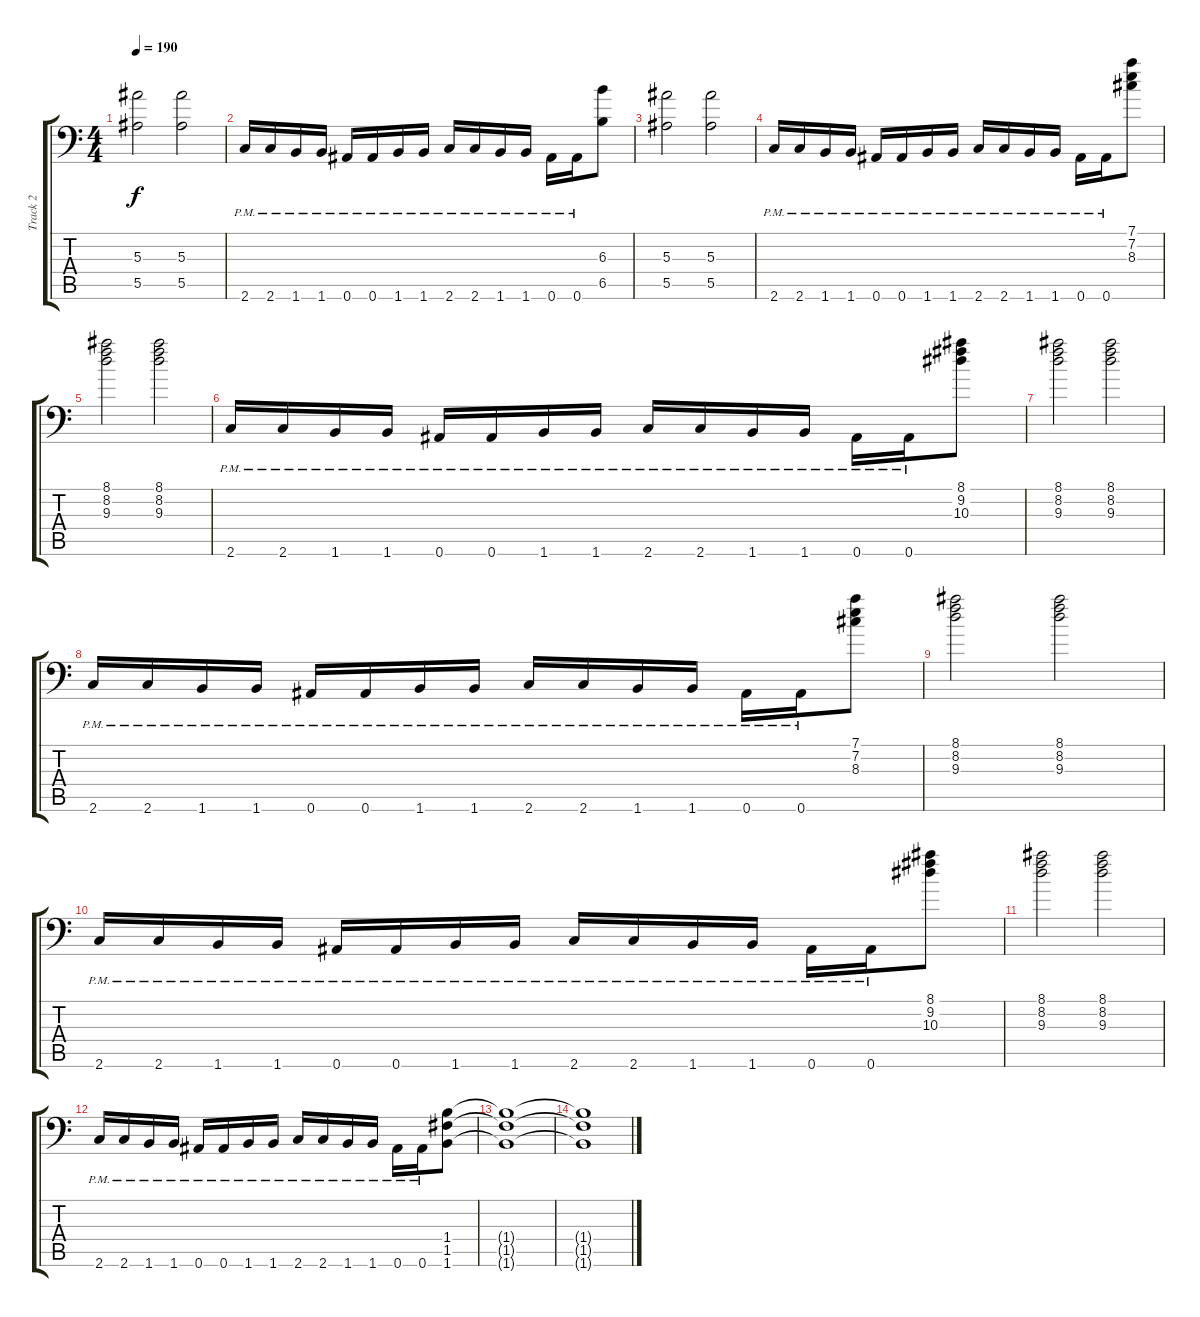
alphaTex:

\track ("Track 2" "Track 2") {instrument distortionguitar}
\staff {score tabs}
\tuning (D4 A3 F3 Bb2 F2 Bb1) {hide}
\ts (4 4)
\tempo 190
\clef f4
\ks c
(5.3 5.5).2{dy f} (5.3 5.5).2 |
2.6{pm}.16 2.6{pm}.16 1.6{pm}.16 1.6{pm}.16 0.6{pm}.16 0.6{pm}.16 1.6{pm}.16 1.6{pm}.16 2.6{pm}.16 2.6{pm}.16 1.6{pm}.16 1.6{pm}.16 0.6{pm}.16 0.6{pm}.16 (6.3 6.5).8 |
(5.3 5.5).2 (5.3 5.5).2 |
2.6{pm}.16 2.6{pm}.16 1.6{pm}.16 1.6{pm}.16 0.6{pm}.16 0.6{pm}.16 1.6{pm}.16 1.6{pm}.16 2.6{pm}.16 2.6{pm}.16 1.6{pm}.16 1.6{pm}.16 0.6{pm}.16 0.6{pm}.16 (7.1 7.2 8.3).8 |
(8.1 8.2 9.3).2 (8.1 8.2 9.3).2 |
2.6{pm}.16 2.6{pm}.16 1.6{pm}.16 1.6{pm}.16 0.6{pm}.16 0.6{pm}.16 1.6{pm}.16 1.6{pm}.16 2.6{pm}.16 2.6{pm}.16 1.6{pm}.16 1.6{pm}.16 0.6{pm}.16 0.6{pm}.16 (8.1 9.2 10.3).8 |
(8.1 8.2 9.3).2 (8.1 8.2 9.3).2 |
2.6{pm}.16 2.6{pm}.16 1.6{pm}.16 1.6{pm}.16 0.6{pm}.16 0.6{pm}.16 1.6{pm}.16 1.6{pm}.16 2.6{pm}.16 2.6{pm}.16 1.6{pm}.16 1.6{pm}.16 0.6{pm}.16 0.6{pm}.16 (7.1 7.2 8.3).8 |
(8.1 8.2 9.3).2 (8.1 8.2 9.3).2 |
2.6{pm}.16 2.6{pm}.16 1.6{pm}.16 1.6{pm}.16 0.6{pm}.16 0.6{pm}.16 1.6{pm}.16 1.6{pm}.16 2.6{pm}.16 2.6{pm}.16 1.6{pm}.16 1.6{pm}.16 0.6{pm}.16 0.6{pm}.16 (8.1 9.2 10.3).8 |
(8.1 8.2 9.3).2 (8.1 8.2 9.3).2 |
2.6{pm}.16 2.6{pm}.16 1.6{pm}.16 1.6{pm}.16 0.6{pm}.16 0.6{pm}.16 1.6{pm}.16 1.6{pm}.16 2.6{pm}.16 2.6{pm}.16 1.6{pm}.16 1.6{pm}.16 0.6{pm}.16 0.6{pm}.16 (1.4 1.5 1.6).8 |
(1.4{t} 1.5{t} 1.6{t}).1 |
(1.4{t} 1.5{t} 1.6{t}).1
